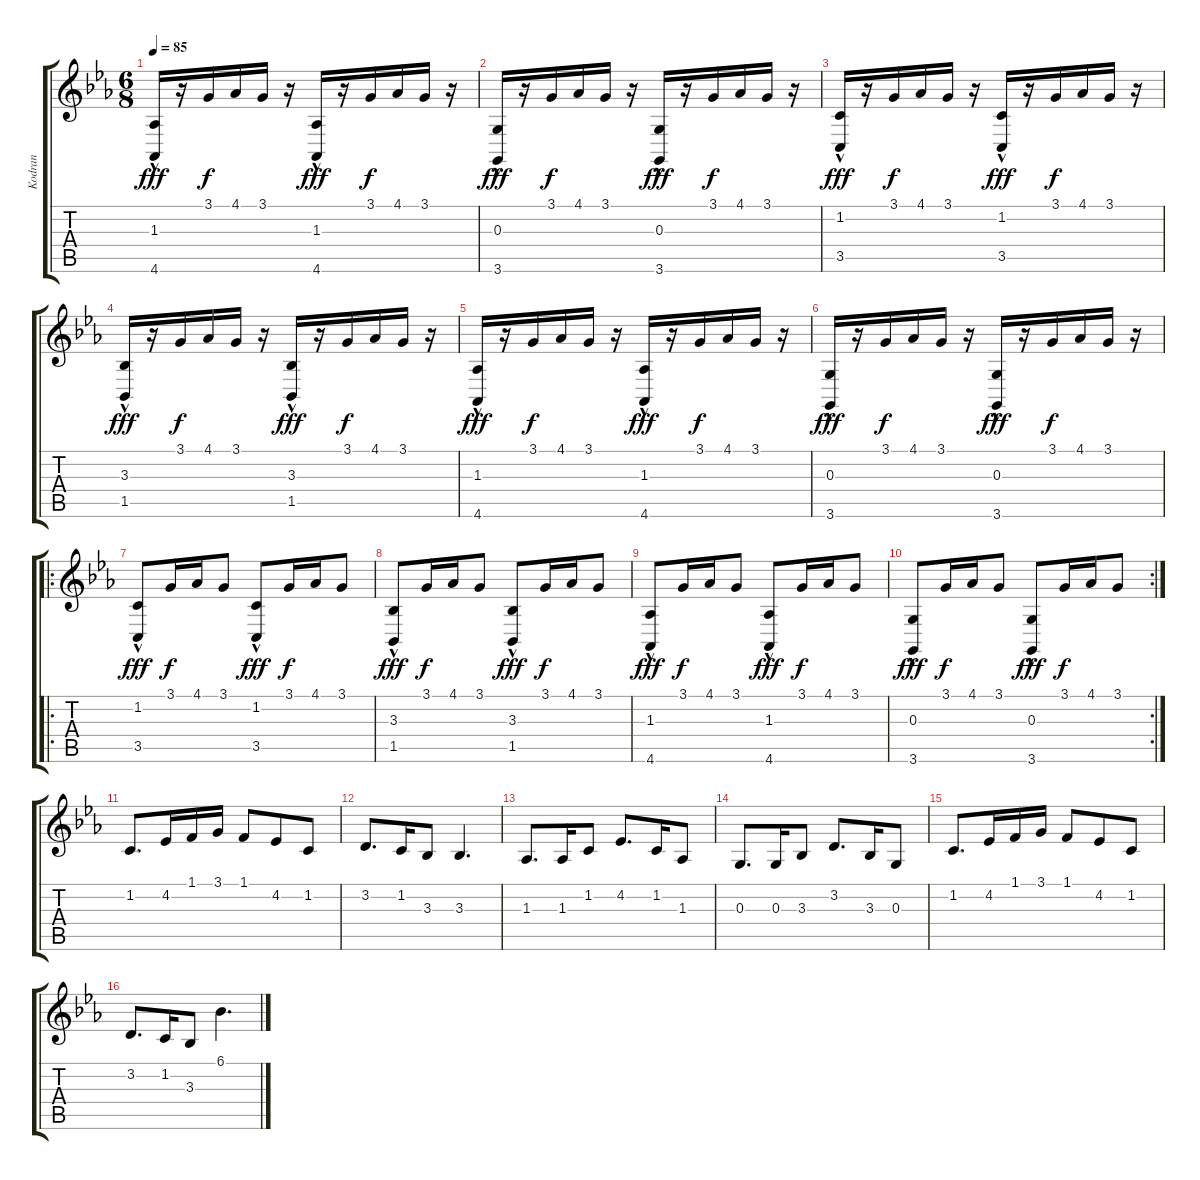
\track ("Kodran" "Kodran") {instrument accordion}
\staff {score tabs}
\tuning (E4 B3 G3 D3 A2 E2) {hide}
\ts (6 8)
\tempo 85
\clef g2
\ks cminor
(1.3 4.6{hac}).16{dy fff} r.16 3.1.16{dy f} 4.1.16 3.1.16 r.16 (1.3 4.6{hac}).16{dy fff} r.16 3.1.16{dy f} 4.1.16 3.1.16 r.16 |
(0.3 3.6{hac}).16{dy fff} r.16 3.1.16{dy f} 4.1.16 3.1.16 r.16 (0.3 3.6{hac}).16{dy fff} r.16 3.1.16{dy f} 4.1.16 3.1.16 r.16 |
(1.2 3.5{hac}).16{dy fff} r.16 3.1.16{dy f} 4.1.16 3.1.16 r.16 (1.2 3.5{hac}).16{dy fff} r.16 3.1.16{dy f} 4.1.16 3.1.16 r.16 |
(3.3 1.5{hac}).16{dy fff} r.16 3.1.16{dy f} 4.1.16 3.1.16 r.16 (3.3 1.5{hac}).16{dy fff} r.16 3.1.16{dy f} 4.1.16 3.1.16 r.16 |
(1.3 4.6{hac}).16{dy fff} r.16 3.1.16{dy f} 4.1.16 3.1.16 r.16 (1.3 4.6{hac}).16{dy fff} r.16 3.1.16{dy f} 4.1.16 3.1.16 r.16 |
(0.3 3.6{hac}).16{dy fff} r.16 3.1.16{dy f} 4.1.16 3.1.16 r.16 (0.3 3.6{hac}).16{dy fff} r.16 3.1.16{dy f} 4.1.16 3.1.16 r.16 |
\ro
(1.2 3.5{hac}).8{dy fff} 3.1.16{dy f} 4.1.16 3.1.8 (1.2 3.5{hac}).8{dy fff} 3.1.16{dy f} 4.1.16 3.1.8 |
(3.3 1.5{hac}).8{dy fff} 3.1.16{dy f} 4.1.16 3.1.8 (3.3 1.5{hac}).8{dy fff} 3.1.16{dy f} 4.1.16 3.1.8 |
(1.3 4.6{hac}).8{dy fff} 3.1.16{dy f} 4.1.16 3.1.8 (1.3 4.6{hac}).8{dy fff} 3.1.16{dy f} 4.1.16 3.1.8 |
\rc 2
(0.3 3.6{hac}).8{dy fff} 3.1.16{dy f} 4.1.16 3.1.8 (0.3 3.6{hac}).8{dy fff} 3.1.16{dy f} 4.1.16 3.1.8 |
1.2.8{d} 4.2.16 1.1.16 3.1.16 1.1.8 4.2.8 1.2.8 |
3.2.8{d} 1.2.16 3.3.8 3.3.4{d} |
1.3.8{d} 1.3.16 1.2.8 4.2.8{d} 1.2.16 1.3.8 |
0.3.8{d} 0.3.16 3.3.8 3.2.8{d} 3.3.16 0.3.8 |
1.2.8{d} 4.2.16 1.1.16 3.1.16 1.1.8 4.2.8 1.2.8 |
3.2.8{d} 1.2.16 3.3.8 6.1.4{d}
